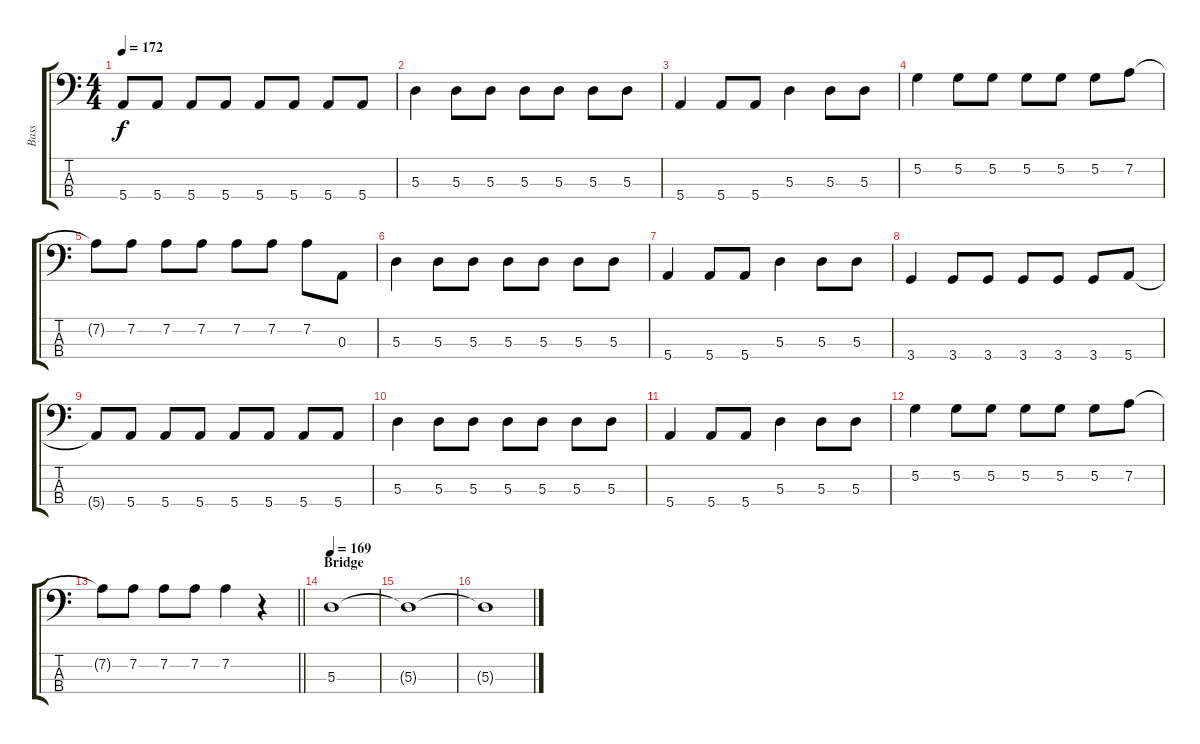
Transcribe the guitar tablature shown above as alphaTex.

\track ("Bass" "Bass") {instrument electricbasspick}
\staff {score tabs}
\tuning (G2 D2 A1 E1) {hide}
\ts (4 4)
\tempo 172
\clef f4
\ks c
5.4{t}.8{dy f} 5.4.8 5.4.8 5.4.8 5.4.8 5.4.8 5.4.8 5.4.8 |
5.3.4 5.3.8 5.3.8 5.3.8 5.3.8 5.3.8 5.3.8 |
5.4.4 5.4.8 5.4.8 5.3.4 5.3.8 5.3.8 |
5.2.4 5.2.8 5.2.8 5.2.8 5.2.8 5.2.8 7.2.8 |
7.2{t}.8 7.2.8 7.2.8 7.2.8 7.2.8 7.2.8 7.2.8 0.3.8 |
5.3.4 5.3.8 5.3.8 5.3.8 5.3.8 5.3.8 5.3.8 |
5.4.4 5.4.8 5.4.8 5.3.4 5.3.8 5.3.8 |
3.4.4 3.4.8 3.4.8 3.4.8 3.4.8 3.4.8 5.4.8 |
5.4{t}.8 5.4.8 5.4.8 5.4.8 5.4.8 5.4.8 5.4.8 5.4.8 |
5.3.4 5.3.8 5.3.8 5.3.8 5.3.8 5.3.8 5.3.8 |
5.4.4 5.4.8 5.4.8 5.3.4 5.3.8 5.3.8 |
5.2.4 5.2.8 5.2.8 5.2.8 5.2.8 5.2.8 7.2.8 |
\barLineRight lightlight
7.2{t}.8 7.2.8 7.2.8 7.2.8 7.2.4 r.4 |
\section ("" "Bridge")
\tempo 169
5.3.1 |
5.3{t}.1 |
5.3{t}.1
